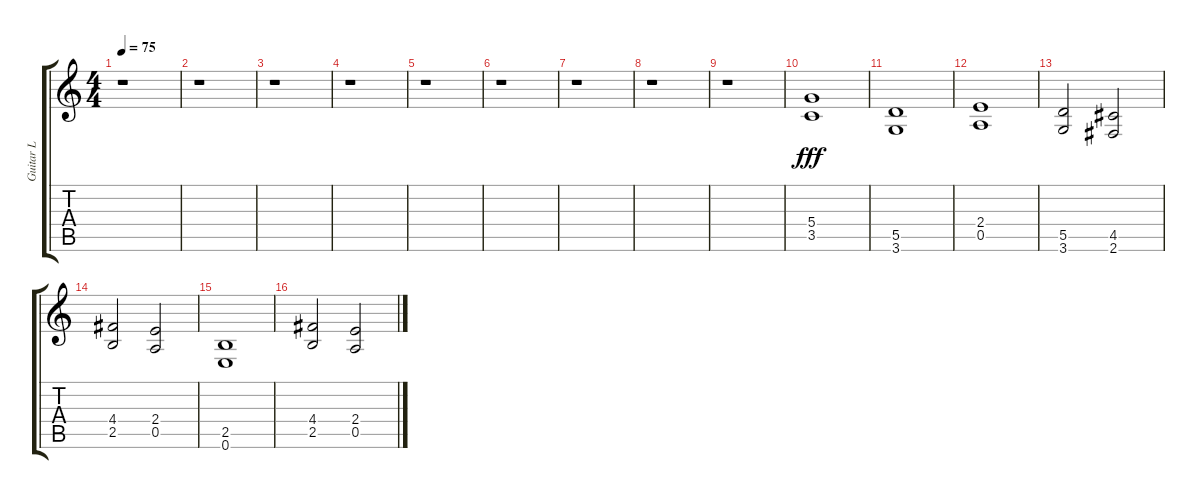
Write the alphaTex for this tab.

\track ("Guitar L" "Guitar L") {instrument distortionguitar}
\staff {score tabs}
\tuning (E4 B3 G3 D3 A2 E2) {hide}
\ts (4 4)
\tempo 75
\clef g2
\ks c
r.1{dy fff} |
r.1 |
r.1 |
r.1 |
r.1 |
r.1 |
r.1 |
r.1 |
r.1 |
(5.4 3.5).1 |
(5.5 3.6).1 |
(2.4 0.5).1 |
(5.5 3.6).2 (4.5 2.6).2 |
(4.4 2.5).2 (2.4 0.5).2 |
(2.5 0.6).1 |
(4.4 2.5).2 (2.4 0.5).2
